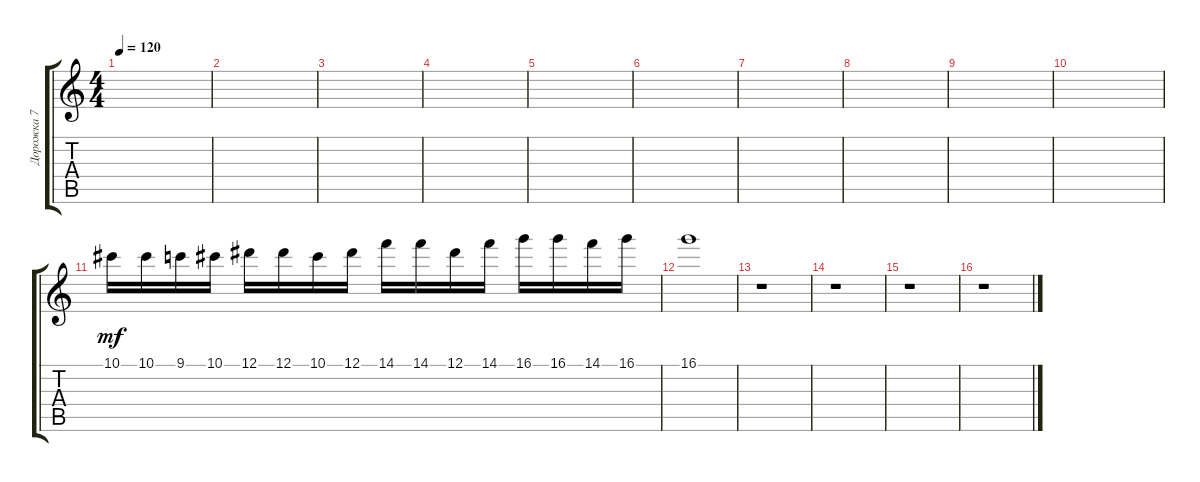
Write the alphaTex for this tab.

\track ("Дорожка 7" "Дорожка 7") {instrument distortionguitar}
\staff {score tabs}
\tuning (Eb4 Bb3 Gb3 Db3 Ab2 Eb2) {hide}
\ts (4 4)
\tempo 120
\clef g2
\ks c
|
|
|
|
|
|
|
|
|
|
10.1.16{dy mf} 10.1.16 9.1.16 10.1.16 12.1.16 12.1.16 10.1.16 12.1.16 14.1.16 14.1.16 12.1.16 14.1.16 16.1.16 16.1.16 14.1.16 16.1.16 |
16.1.1 |
r.1 |
r.1 |
r.1 |
r.1
